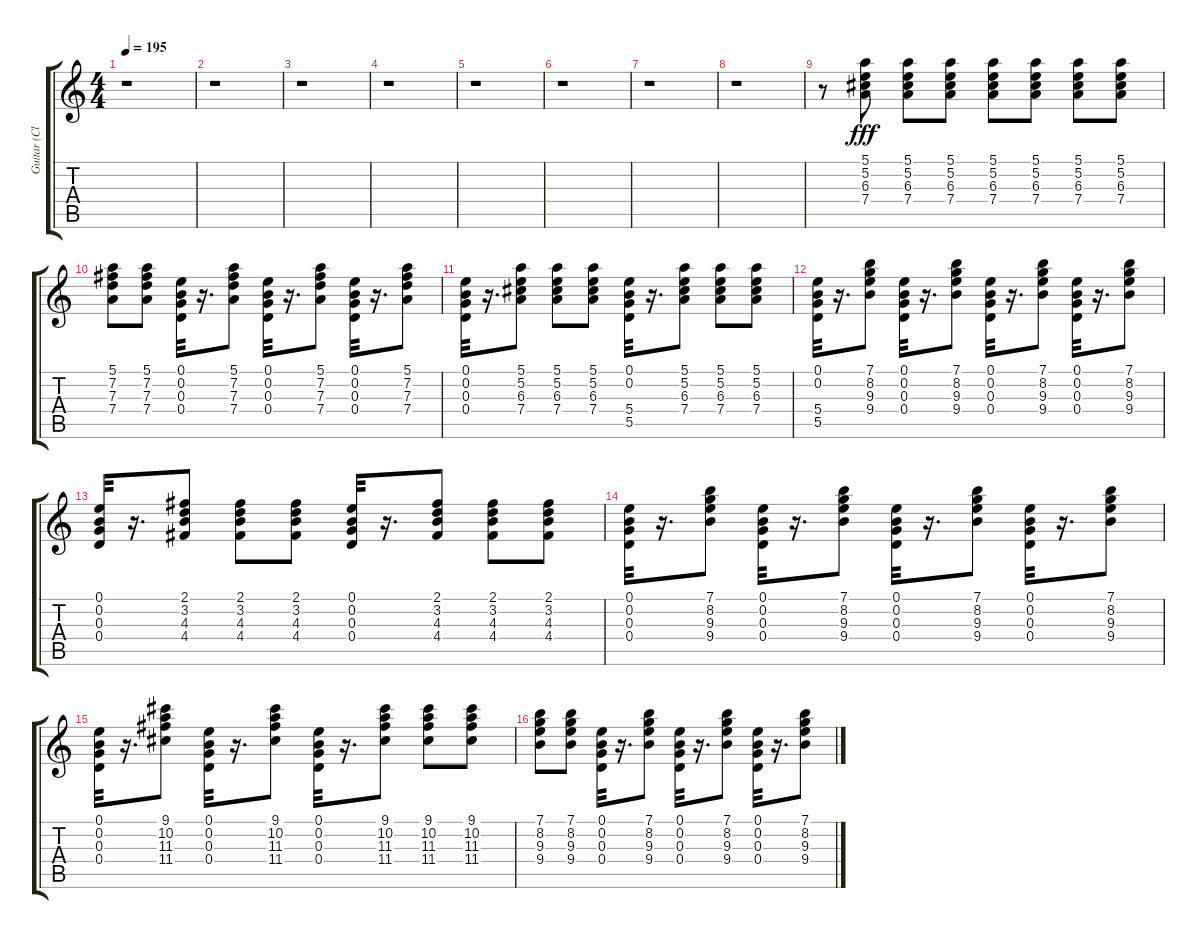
\track ("Guitar (Clean)" "Guitar (Cl") {instrument electricguitarclean}
\staff {score tabs}
\tuning (E4 B3 G3 D3 A2 E2) {hide}
\ts (4 4)
\tempo 195
\clef g2
\ks c
r.1{dy fff} |
r.1 |
r.1 |
r.1 |
r.1 |
r.1 |
r.1 |
r.1 |
r.8 (5.1 5.2 6.3 7.4).8 (5.1 5.2 6.3 7.4).8 (5.1 5.2 6.3 7.4).8 (5.1 5.2 6.3 7.4).8 (5.1 5.2 6.3 7.4).8 (5.1 5.2 6.3 7.4).8 (5.1 5.2 6.3 7.4).8 |
(5.1 7.2 7.3 7.4).8 (5.1 7.2 7.3 7.4).8 (0.1 0.2 0.3 0.4).32 r.16{d} (5.1 7.2 7.3 7.4).8 (0.1 0.2 0.3 0.4).32 r.16{d} (5.1 7.2 7.3 7.4).8 (0.1 0.2 0.3 0.4).32 r.16{d} (5.1 7.2 7.3 7.4).8 |
(0.1 0.2 0.3 0.4).32 r.16{d} (5.1 5.2 6.3 7.4).8 (5.1 5.2 6.3 7.4).8 (5.1 5.2 6.3 7.4).8 (0.1 0.2 5.4 5.5).32 r.16{d} (5.1 5.2 6.3 7.4).8 (5.1 5.2 6.3 7.4).8 (5.1 5.2 6.3 7.4).8 |
(0.1 0.2 5.4 5.5).32 r.16{d} (7.1 8.2 9.3 9.4).8 (0.1 0.2 0.3 0.4).32 r.16{d} (7.1 8.2 9.3 9.4).8 (0.1 0.2 0.3 0.4).32 r.16{d} (7.1 8.2 9.3 9.4).8 (0.1 0.2 0.3 0.4).32 r.16{d} (7.1 8.2 9.3 9.4).8 |
(0.1 0.2 0.3 0.4).32 r.16{d} (2.1 3.2 4.3 4.4).8 (2.1 3.2 4.3 4.4).8 (2.1 3.2 4.3 4.4).8 (0.1 0.2 0.3 0.4).32 r.16{d} (2.1 3.2 4.3 4.4).8 (2.1 3.2 4.3 4.4).8 (2.1 3.2 4.3 4.4).8 |
(0.1 0.2 0.3 0.4).32 r.16{d} (7.1 8.2 9.3 9.4).8 (0.1 0.2 0.3 0.4).32 r.16{d} (7.1 8.2 9.3 9.4).8 (0.1 0.2 0.3 0.4).32 r.16{d} (7.1 8.2 9.3 9.4).8 (0.1 0.2 0.3 0.4).32 r.16{d} (7.1 8.2 9.3 9.4).8 |
(0.1 0.2 0.3 0.4).32 r.16{d} (9.1 10.2 11.3 11.4).8 (0.1 0.2 0.3 0.4).32 r.16{d} (9.1 10.2 11.3 11.4).8 (0.1 0.2 0.3 0.4).32 r.16{d} (9.1 10.2 11.3 11.4).8 (9.1 10.2 11.3 11.4).8 (9.1 10.2 11.3 11.4).8 |
(7.1 8.2 9.3 9.4).8 (7.1 8.2 9.3 9.4).8 (0.1 0.2 0.3 0.4).32 r.16{d} (7.1 8.2 9.3 9.4).8 (0.1 0.2 0.3 0.4).32 r.16{d} (7.1 8.2 9.3 9.4).8 (0.1 0.2 0.3 0.4).32 r.16{d} (7.1 8.2 9.3 9.4).8
